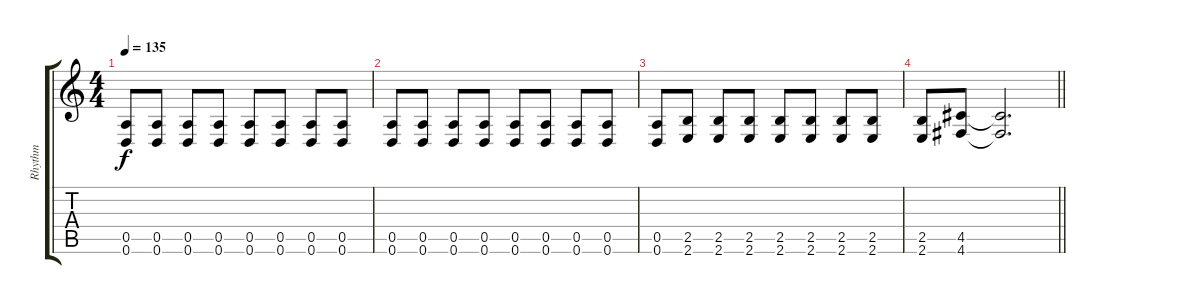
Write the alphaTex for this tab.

\track ("Rhythm" "Rhythm") {instrument overdrivenguitar}
\staff {score tabs}
\tuning (E4 B3 G3 D3 A2 D2) {hide}
\ts (4 4)
\tempo 135
\clef g2
\ks c
(0.5 0.6).8{dy f} (0.5 0.6).8 (0.5 0.6).8 (0.5 0.6).8 (0.5 0.6).8 (0.5 0.6).8 (0.5 0.6).8 (0.5 0.6).8 |
(0.5 0.6).8 (0.5 0.6).8 (0.5 0.6).8 (0.5 0.6).8 (0.5 0.6).8 (0.5 0.6).8 (0.5 0.6).8 (0.5 0.6).8 |
(0.5 0.6).8 (2.5 2.6).8 (2.5 2.6).8 (2.5 2.6).8 (2.5 2.6).8 (2.5 2.6).8 (2.5 2.6).8 (2.5 2.6).8 |
\barLineRight lightlight
(2.5 2.6).8 (4.5 4.6).8 (4.5{t} 4.6{t}).2{d}
